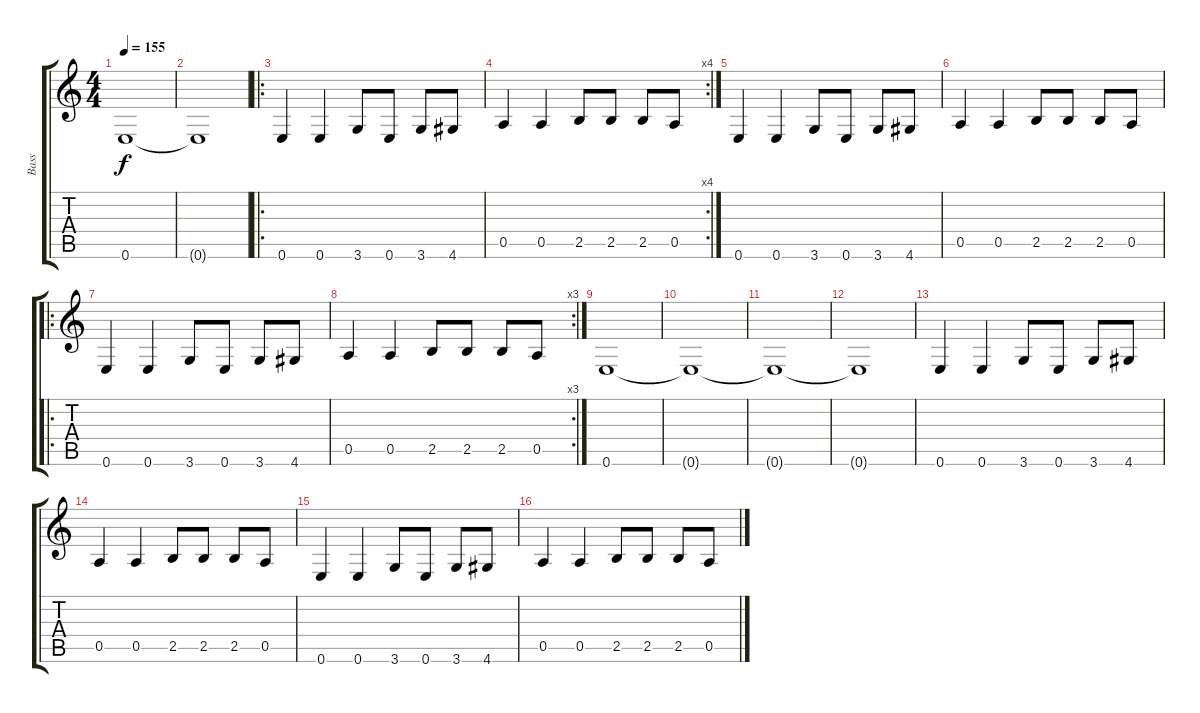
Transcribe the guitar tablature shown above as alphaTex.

\track ("Bass" "Bass") {instrument electricbassfinger}
\staff {score tabs}
\tuning (E4 B3 G3 D3 A2 E2) {hide}
\ts (4 4)
\tempo 155
\clef g2
\ks c
0.6{t}.1{dy f} |
0.6{t}.1 |
\ro
0.6.4 0.6.4 3.6.8 0.6.8 3.6.8 4.6.8 |
\rc 4
0.5.4 0.5.4 2.5.8 2.5.8 2.5.8 0.5.8 |
0.6.4 0.6.4 3.6.8 0.6.8 3.6.8 4.6.8 |
0.5.4 0.5.4 2.5.8 2.5.8 2.5.8 0.5.8 |
\ro
0.6.4 0.6.4 3.6.8 0.6.8 3.6.8 4.6.8 |
\rc 3
0.5.4 0.5.4 2.5.8 2.5.8 2.5.8 0.5.8 |
0.6.1 |
0.6{t}.1 |
0.6{t}.1 |
0.6{t}.1 |
0.6.4 0.6.4 3.6.8 0.6.8 3.6.8 4.6.8 |
0.5.4 0.5.4 2.5.8 2.5.8 2.5.8 0.5.8 |
0.6.4 0.6.4 3.6.8 0.6.8 3.6.8 4.6.8 |
0.5.4 0.5.4 2.5.8 2.5.8 2.5.8 0.5.8
